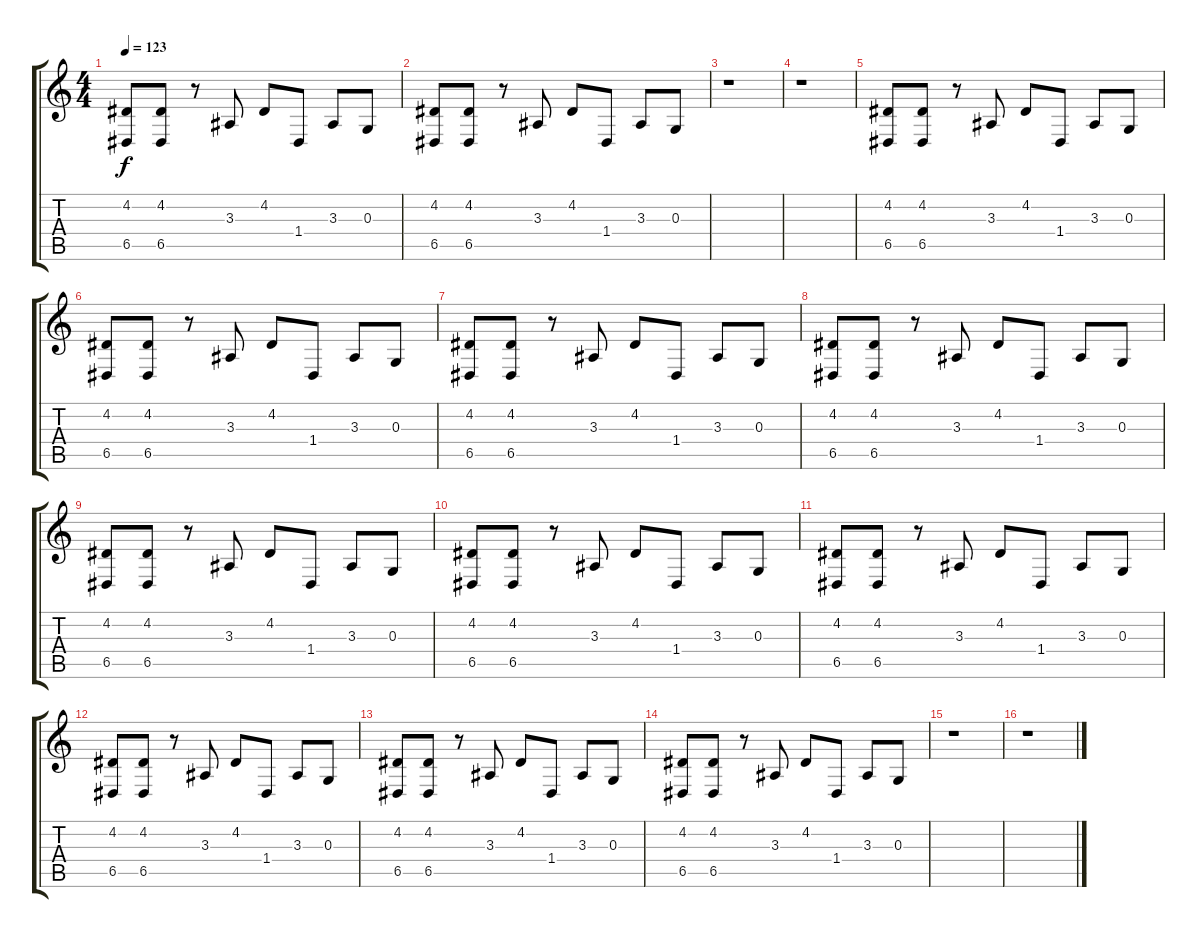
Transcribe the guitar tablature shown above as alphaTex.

\track "" {instrument viola}
\staff {score tabs}
\tuning (E4 B3 G3 D3 A2 E2) {hide}
\ts (4 4)
\tempo 123
\clef g2
\ks c
(4.2 6.5).8{dy f instrument timpani} (4.2 6.5).8 r.8 3.3.8 4.2.8 1.4.8 3.3.8 0.3.8 |
(4.2 6.5).8{instrument timpani} (4.2 6.5).8 r.8 3.3.8 4.2.8 1.4.8 3.3.8 0.3.8 |
r.1 |
r.1 |
(4.2 6.5).8{instrument timpani} (4.2 6.5).8 r.8 3.3.8 4.2.8 1.4.8 3.3.8 0.3.8 |
(4.2 6.5).8{instrument timpani} (4.2 6.5).8 r.8 3.3.8 4.2.8 1.4.8 3.3.8 0.3.8 |
(4.2 6.5).8{instrument timpani} (4.2 6.5).8 r.8 3.3.8 4.2.8 1.4.8 3.3.8 0.3.8 |
(4.2 6.5).8{instrument timpani} (4.2 6.5).8 r.8 3.3.8 4.2.8 1.4.8 3.3.8 0.3.8 |
(4.2 6.5).8{instrument timpani} (4.2 6.5).8 r.8 3.3.8 4.2.8 1.4.8 3.3.8 0.3.8 |
(4.2 6.5).8{instrument timpani} (4.2 6.5).8 r.8 3.3.8 4.2.8 1.4.8 3.3.8 0.3.8 |
(4.2 6.5).8{instrument timpani} (4.2 6.5).8 r.8 3.3.8 4.2.8 1.4.8 3.3.8 0.3.8 |
(4.2 6.5).8{instrument timpani} (4.2 6.5).8 r.8 3.3.8 4.2.8 1.4.8 3.3.8 0.3.8 |
(4.2 6.5).8{instrument timpani} (4.2 6.5).8 r.8 3.3.8 4.2.8 1.4.8 3.3.8 0.3.8 |
(4.2 6.5).8{instrument timpani} (4.2 6.5).8 r.8 3.3.8 4.2.8 1.4.8 3.3.8 0.3.8 |
r.1 |
r.1
